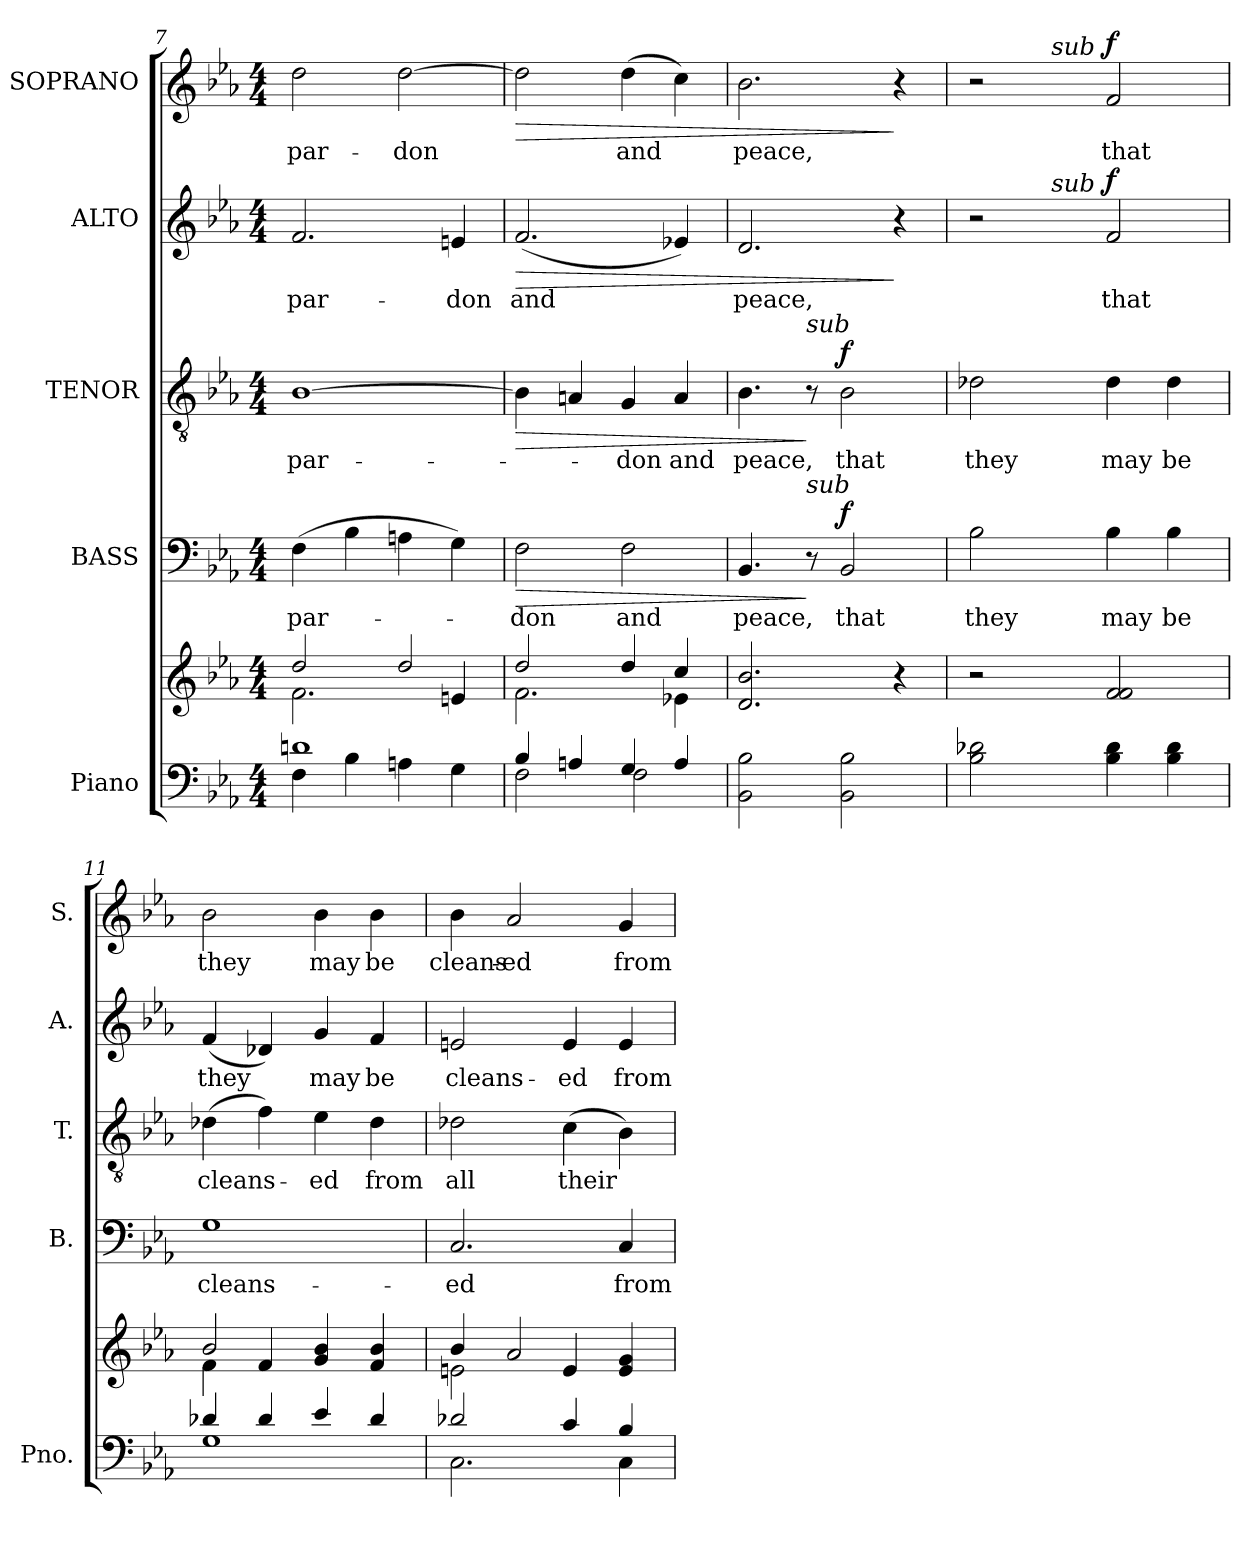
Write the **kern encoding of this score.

**kern	**kern	**kern	**text	**dynam	**kern	**text	**dynam	**kern	**text	**dynam	**kern	**text	**dynam
*part5	*part5	*part4	*part4	*part4	*part3	*part3	*part3	*part2	*part2	*part2	*part1	*part1	*part1
*staff6	*staff5	*staff4	*staff4	*staff4	*staff3	*staff3	*staff3	*staff2	*staff2	*staff2	*staff1	*staff1	*staff1
*I"Piano	*	*I"BASS	*	*	*I"TENOR	*	*	*I"ALTO	*	*	*I"SOPRANO	*	*
*I'Pno.	*	*I'B.	*	*	*I'T.	*	*	*I'A.	*	*	*I'S.	*	*
*clefF4	*clefG2	*clefF4	*	*	*clefGv2	*	*	*clefG2	*	*	*clefG2	*	*
*	*	*	*	*	*ITrd7c12	*	*	*	*	*	*	*	*
*k[b-e-a-]	*k[b-e-a-]	*k[b-e-a-]	*	*	*k[b-e-a-]	*	*	*k[b-e-a-]	*	*	*k[b-e-a-]	*	*
*E-:	*E-:	*E-:	*	*	*E-:	*	*	*E-:	*	*	*E-:	*	*
*M4/4	*M4/4	*M4/4	*	*	*M4/4	*	*	*M4/4	*	*	*M4/4	*	*
=7	=7	=7	=7	=7	=7	=7	=7	=7	=7	=7	=7	=7	=7
*^	*^	*	*	*	*	*	*	*	*	*	*	*	*
!	!	!	!	!	!LO:LY:b:color=#000000	!	!	!	!	!	!	!	!	!	!
!	!	!	!	!	!	!	!	!LO:LY:b:color=#000000	!	!	!	!	!	!	!
!	!	!	!	!	!	!	!	!	!	!	!LO:LY:b:color=#000000	!	!	!	!
!	!	!	!	!	!	!	!	!	!	!	!	!	!	!LO:LY:b:color=#000000	!
1dni	4Fi\	2ddi/	2.fi\	(4Fi\	par-	.	[1BB-i	par-	.	2.fi/	par-	.	2ddi\	par-	.
.	4B-i\	.	.	4B-i\	.	.	.	.	.	.	.	.	.	.	.
!	!	!	!	!	!	!	!	!	!	!	!	!	!	!LO:LY:b:color=#000000	!
.	4Ani\	2ddi/	.	4Ani\	.	.	.	.	.	.	.	.	[2ddi\	-don	.
!	!	!	!	!	!	!	!	!	!	!	!LO:LY:b:color=#000000	!	!	!	!
.	4Gi\	.	4eni/	4Gi\)	.	.	.	.	.	4eni/	-don	.	.	.	.
!!LO:LB:g=z
=8	=8	=8	=8	=8	=8	=8	=8	=8	=8	=8	=8	=8	=8	=8	=8
!	!	!	!	!	!LO:LY:b:color=#000000	!LO:HP:b	!	!	!LO:HP:b	!	!	!	!	!	!
!	!	!	!	!	!	!	!	!	!	!	!LO:LY:b:color=#000000	!LO:HP:b	!	!	!LO:HP:b
4B-i/	2Fi\	2ddi/	2.fi\	2Fi\	-don	>	4BB-i\]	.	>	(2.fi/	and	>	2ddi\]	.	>
4Ani/	.	.	.	.	.	.	4AAni/	.	.	.	.	.	.	.	.
!	!	!	!	!	!LO:LY:b:color=#000000	!	!	!	!	!	!	!	!	!	!
!	!	!	!	!	!	!	!	!LO:LY:b:color=#000000	!	!	!	!	!	!	!
!	!	!	!	!	!	!	!	!	!	!	!	!	!	!LO:LY:b:color=#000000	!
4Gi/	2Fi\	4ddi/	.	2Fi\	and	.	4GGi/	-don	.	.	.	.	(4ddi\	and	.
!	!	!	!	!	!	!	!	!LO:LY:b:color=#000000	!	!	!	!	!	!	!
4Ai/	.	4cci/	4e-Xi\	.	.	.	4AAi/	and	.	4e-Xi/)	.	.	4cci\)	.	.
*v	*v	*	*	*	*	*	*	*	*	*	*	*	*	*	*
*	*v	*v	*	*	*	*	*	*	*	*	*	*	*	*
=9	=9	=9	=9	=9	=9	=9	=9	=9	=9	=9	=9	=9	=9
*	*^	*	*	*	*	*	*	*	*	*	*	*	*
!	!	!	!	!LO:LY:b:color=#000000	!	!	!	!	!	!	!	!	!	!
*	*v	*v	*	*	*	*	*	*	*	*	*	*	*	*
*	*^	*	*	*	*	*	*	*	*	*	*	*	*
!	!	!	!	!	!	!	!LO:LY:b:color=#000000	!	!	!	!	!	!	!
*	*v	*v	*	*	*	*	*	*	*	*	*	*	*	*
*	*^	*	*	*	*	*	*	*	*	*	*	*	*
!	!	!	!	!	!	!	!	!	!	!LO:LY:b:color=#000000	!	!	!	!
*	*v	*v	*	*	*	*	*	*	*	*	*	*	*	*
*	*^	*	*	*	*	*	*	*	*	*	*	*	*
!	!	!	!	!	!	!	!	!	!	!	!	!	!LO:LY:b:color=#000000	!
*	*v	*v	*	*	*	*	*	*	*	*	*	*	*	*
2BB-i\ 2B-i	2.di/ 2.b-i	4.BB-i/	peace,	.	4.BB-i\	peace,	.	2.di/	peace,	.	2.b-i\	peace,	.
!	!	!	!	!	!LO:TX:a:i:t=sub	!	!	!	!	!	!	!	!
!	!	!LO:TX:a:i:t=sub	!	!	!	!	!	!	!	!	!	!	!
.	.	8r	.	]	8r	.	]	.	.	.	.	.	.
!	!	!	!LO:LY:b:color=#000000	!	!	!	!	!	!	!	!	!	!
!	!	!	!	!	!	!LO:LY:b:color=#000000	!	!	!	!	!	!	!
2BB-i\ 2B-i	.	2BB-i/	that	f	2BB-i\	that	f	.	.	.	.	.	.
.	4r	.	.	.	.	.	.	4r	.	]	4r	.	]
=10	=10	=10	=10	=10	=10	=10	=10	=10	=10	=10	=10	=10	=10
!	!	!	!LO:LY:b:color=#000000	!	!	!	!	!	!	!	!	!	!
!	!	!	!	!	!	!LO:LY:b:color=#000000	!	!	!	!	!	!	!
*	*	*	*	*	*	*	*	*^	*	*	*^	*	*
2B-i\ 2d-Xi	2r	2B-i\	they	.	2D-Xi\	they	.	2r	8ryy	.	.	2r	8ryy	.	.
.	.	.	.	.	.	.	.	.	16ryy	.	.	.	16ryy	.	.
.	.	.	.	.	.	.	.	.	32ryy	.	.	.	32ryy	.	.
.	.	.	.	.	.	.	.	.	128...ryy	.	.	.	128...ryy	.	.
!	!	!	!	!	!	!	!	!	!	!	!	!	!LO:TX:a:i:t=sub	!	!
!	!	!	!	!	!	!	!	!	!LO:TX:a:i:t=sub	!	!	!	!	!	!
.	.	.	.	.	.	.	.	.	2ryy	.	.	.	2ryy	.	.
!	!	!	!LO:LY:b:color=#000000	!	!	!	!	!	!	!	!	!	!	!	!
!	!	!	!	!	!	!LO:LY:b:color=#000000	!	!	!	!	!	!	!	!	!
!	!	!	!	!	!	!	!	!	!	!LO:LY:b:color=#000000	!	!	!	!	!
!	!	!	!	!	!	!	!	!	!	!	!	!	!	!LO:LY:b:color=#000000	!
4B-i\ 4d-i	2fi/ 2fi	4B-i\	may	.	4D-i\	may	.	2fi/	.	that	f	2fi/	.	that	f
.	.	.	.	.	.	.	.	.	4ryy	.	.	.	4ryy	.	.
!	!	!	!LO:LY:b:color=#000000	!	!	!	!	!	!	!	!	!	!	!	!
!	!	!	!	!	!	!LO:LY:b:color=#000000	!	!	!	!	!	!	!	!	!
4B-i\ 4d-i	.	4B-i\	be	.	4D-i\	be	.	.	.	.	.	.	.	.	.
.	.	.	.	.	.	.	.	.	64ryy	.	.	.	64ryy	.	.
.	.	.	.	.	.	.	.	.	1024ryy	.	.	.	1024ryy	.	.
*	*	*	*	*	*	*	*	*v	*v	*	*	*	*	*	*
*	*	*	*	*	*	*	*	*	*	*	*v	*v	*	*
=11	=11	=11	=11	=11	=11	=11	=11	=11	=11	=11	=11	=11	=11
*^	*^	*	*	*	*	*	*	*	*	*	*	*	*
*	*	*	*	*	*	*	*	*	*	*^	*	*	*^	*	*
!	!	!	!	!	!LO:LY:b:color=#000000	!	!	!	!	!	!	!	!	!	!	!	!
*	*	*	*	*	*	*	*	*	*	*v	*v	*	*	*	*	*	*
*	*	*	*	*	*	*	*	*	*	*	*	*	*v	*v	*	*
*	*	*	*	*	*	*	*	*	*	*^	*	*	*^	*	*
!	!	!	!	!	!	!	!	!LO:LY:b:color=#000000	!	!	!	!	!	!	!	!	!
*	*	*	*	*	*	*	*	*	*	*v	*v	*	*	*	*	*	*
*	*	*	*	*	*	*	*	*	*	*	*	*	*v	*v	*	*
*	*	*	*	*	*	*	*	*	*	*^	*	*	*^	*	*
!	!	!	!	!	!	!	!	!	!	!	!	!LO:LY:b:color=#000000	!	!	!	!	!
*	*	*	*	*	*	*	*	*	*	*v	*v	*	*	*	*	*	*
*	*	*	*	*	*	*	*	*	*	*	*	*	*v	*v	*	*
*	*	*	*	*	*	*	*	*	*	*^	*	*	*^	*	*
!	!	!	!	!	!	!	!	!	!	!	!	!	!	!	!	!LO:LY:b:color=#000000	!
*	*	*	*	*	*	*	*	*	*	*v	*v	*	*	*	*	*	*
*	*	*	*	*	*	*	*	*	*	*	*	*	*v	*v	*	*
4d-Xi/	1Gi	2b-i/	4fi\	1Gi	cleans-	.	(4D-Xi\	cleans-	.	(4fi/	they	.	2b-i\	they	.
4d-i/	.	.	4fi/	.	.	.	4Fi\)	.	.	4d-Xi/)	.	.	.	.	.
!	!	!	!	!	!	!	!	!LO:LY:b:color=#000000	!	!	!	!	!	!	!
!	!	!	!	!	!	!	!	!	!	!	!LO:LY:b:color=#000000	!	!	!	!
!	!	!	!	!	!	!	!	!	!	!	!	!	!	!LO:LY:b:color=#000000	!
4e-i/	.	4gi/ 4b-i	2ryy	.	.	.	4E-i\	-ed	.	4gi/	may	.	4b-i\	may	.
!	!	!	!	!	!	!	!	!LO:LY:b:color=#000000	!	!	!	!	!	!	!
!	!	!	!	!	!	!	!	!	!	!	!LO:LY:b:color=#000000	!	!	!	!
!	!	!	!	!	!	!	!	!	!	!	!	!	!	!LO:LY:b:color=#000000	!
4d-i/	.	4fi/ 4b-i	.	.	.	.	4D-i\	from	.	4fi/	be	.	4b-i\	be	.
=12	=12	=12	=12	=12	=12	=12	=12	=12	=12	=12	=12	=12	=12	=12	=12
!	!	!	!	!	!LO:LY:b:color=#000000	!	!	!	!	!	!	!	!	!	!
!	!	!	!	!	!	!	!	!LO:LY:b:color=#000000	!	!	!	!	!	!	!
!	!	!	!	!	!	!	!	!	!	!	!LO:LY:b:color=#000000	!	!	!	!
!	!	!	!	!	!	!	!	!	!	!	!	!	!	!LO:LY:b:color=#000000	!
2d-Xi/	2.Ci\	4b-i/	2eni\	2.Ci/	-ed	.	2D-Xi\	all	.	2eni/	cleans-	.	4b-i\	cleans-	.
!	!	!	!	!	!	!	!	!	!	!	!	!	!	!LO:LY:b:color=#000000	!
.	.	2a-i/	.	.	.	.	.	.	.	.	.	.	2a-i/	-ed	.
!	!	!	!	!	!	!	!	!LO:LY:b:color=#000000	!	!	!	!	!	!	!
!	!	!	!	!	!	!	!	!	!	!	!LO:LY:b:color=#000000	!	!	!	!
4ci/	.	.	4ei/	.	.	.	(4Ci\	their	.	4ei/	-ed	.	.	.	.
!	!	!	!	!	!LO:LY:b:color=#000000	!	!	!	!	!	!	!	!	!	!
!	!	!	!	!	!	!	!	!	!	!	!LO:LY:b:color=#000000	!	!	!	!
!	!	!	!	!	!	!	!	!	!	!	!	!	!	!LO:LY:b:color=#000000	!
4B-i/	4Ci\	4ei/ 4gi	4ryy	4Ci/	from	.	4BB-i\)	.	.	4ei/	from	.	4gi/	from	.
*v	*v	*	*	*	*	*	*	*	*	*	*	*	*	*	*
*	*v	*v	*	*	*	*	*	*	*	*	*	*	*	*
=	=	=	=	=	=	=	=	=	=	=	=	=	=
*-	*-	*-	*-	*-	*-	*-	*-	*-	*-	*-	*-	*-	*-
